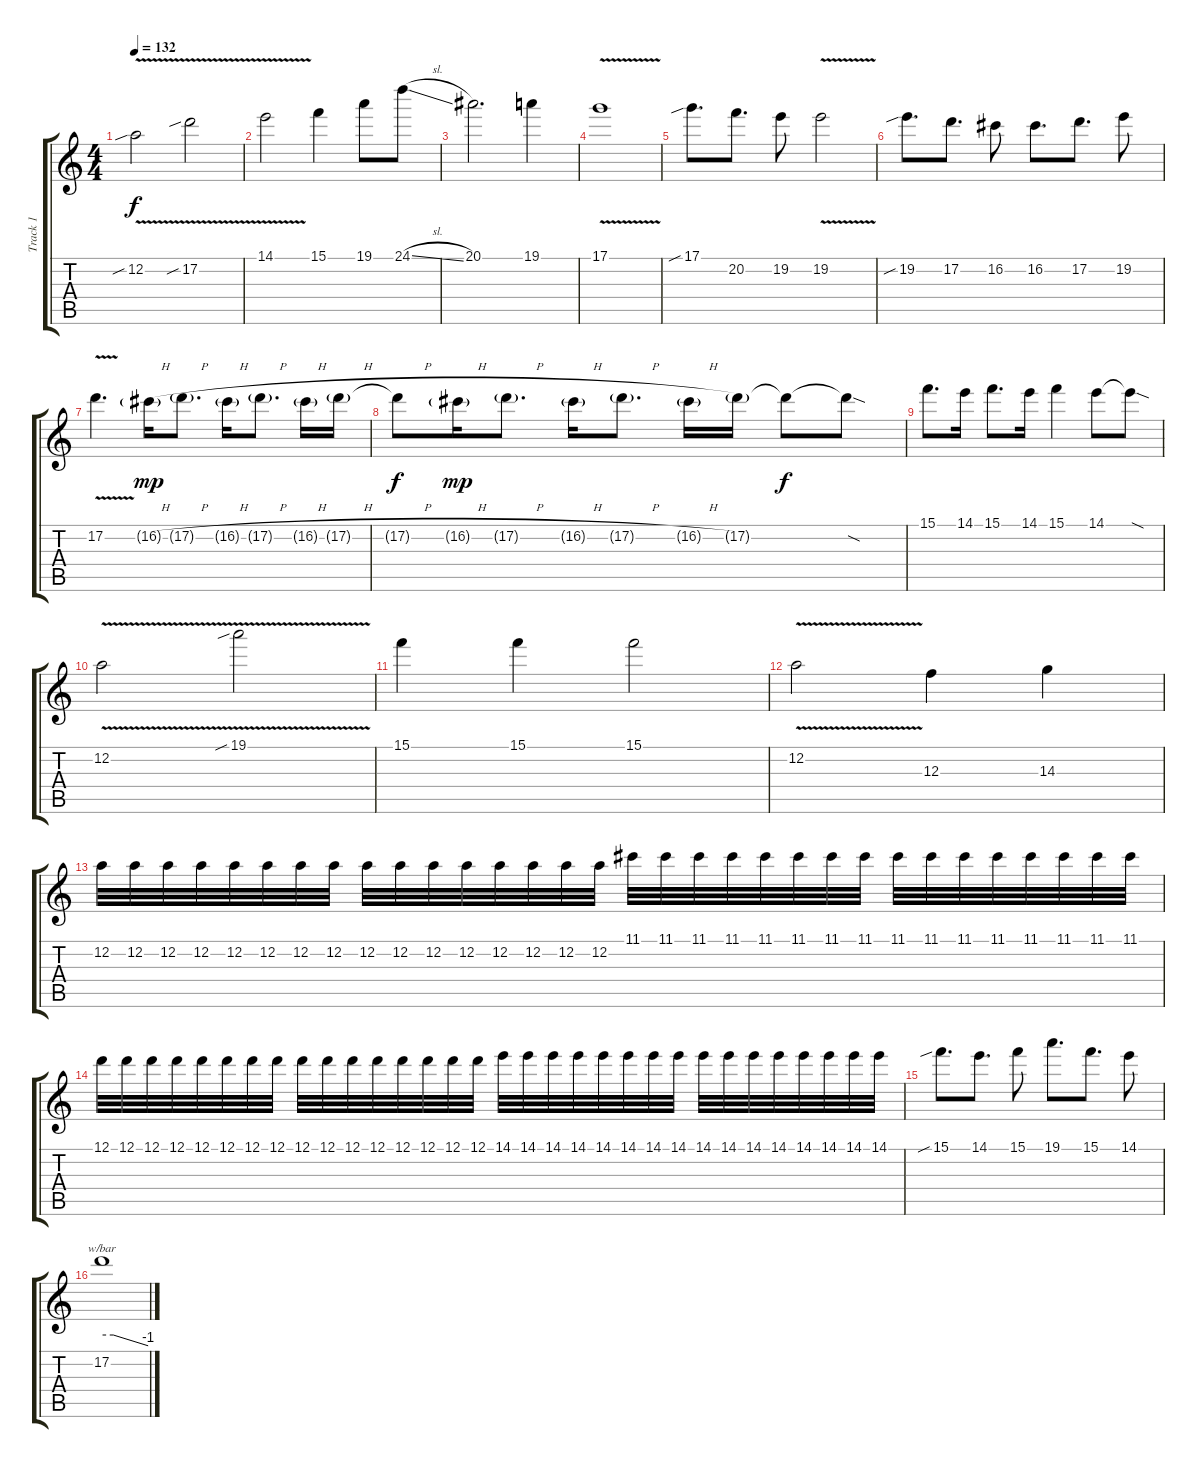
\track ("Track 1" "Track 1") {instrument distortionguitar}
\staff {score tabs}
\tuning (D4 A3 F3 C3 G2 D2) {hide}
\ts (4 4)
\tempo 132
\clef g2
\ks c
12.2{v sib}.2{dy f} 17.2{v sib}.2 |
14.1{v}.2 15.1.4 19.1.8 24.1{sl}.8 |
20.1.2{d} 19.1.4 |
17.1{v}.1 |
17.1{sib}.8{d} 20.2.8{d} 19.2.8 19.2{v}.2 |
19.2{sib}.8{d} 17.2.8{d} 16.2.8 16.2.8{d} 17.2.8{d} 19.2.8 |
17.2{v}.4{d} 16.2{h g}.16{dy mp} 17.2{h g}.8{d} 16.2{h g}.16 17.2{h g}.8{d} 16.2{h g}.16 17.2{h g}.16 |
17.2{h t}.8{dy f} 16.2{h g}.16{dy mp} 17.2{h g}.8{d} 16.2{h g}.16 17.2{h g}.8{d} 16.2{h g}.16 17.2{g}.16 17.2{t}.8{dy f} 17.2{sod t}.8 |
15.1.8{d} 14.1.16 15.1.8{d} 14.1.16 15.1.4 14.1.8 14.1{sod t}.8 |
12.2{v}.2 19.1{v sib}.2 |
15.1.4 15.1.4 15.1.2 |
12.2{v}.2 12.3.4 14.3.4 |
12.2.32 12.2.32 12.2.32 12.2.32 12.2.32 12.2.32 12.2.32 12.2.32 12.2.32 12.2.32 12.2.32 12.2.32 12.2.32 12.2.32 12.2.32 12.2.32 11.1.32 11.1.32 11.1.32 11.1.32 11.1.32 11.1.32 11.1.32 11.1.32 11.1.32 11.1.32 11.1.32 11.1.32 11.1.32 11.1.32 11.1.32 11.1.32 |
12.1.32 12.1.32 12.1.32 12.1.32 12.1.32 12.1.32 12.1.32 12.1.32 12.1.32 12.1.32 12.1.32 12.1.32 12.1.32 12.1.32 12.1.32 12.1.32 14.1.32 14.1.32 14.1.32 14.1.32 14.1.32 14.1.32 14.1.32 14.1.32 14.1.32 14.1.32 14.1.32 14.1.32 14.1.32 14.1.32 14.1.32 14.1.32 |
15.1{sib}.8{d} 14.1.8{d} 15.1.8 19.1.8{d} 15.1.8{d} 14.1.8 |
17.2.1{tbe (custom default 0 0 15 0 60 -4)}
